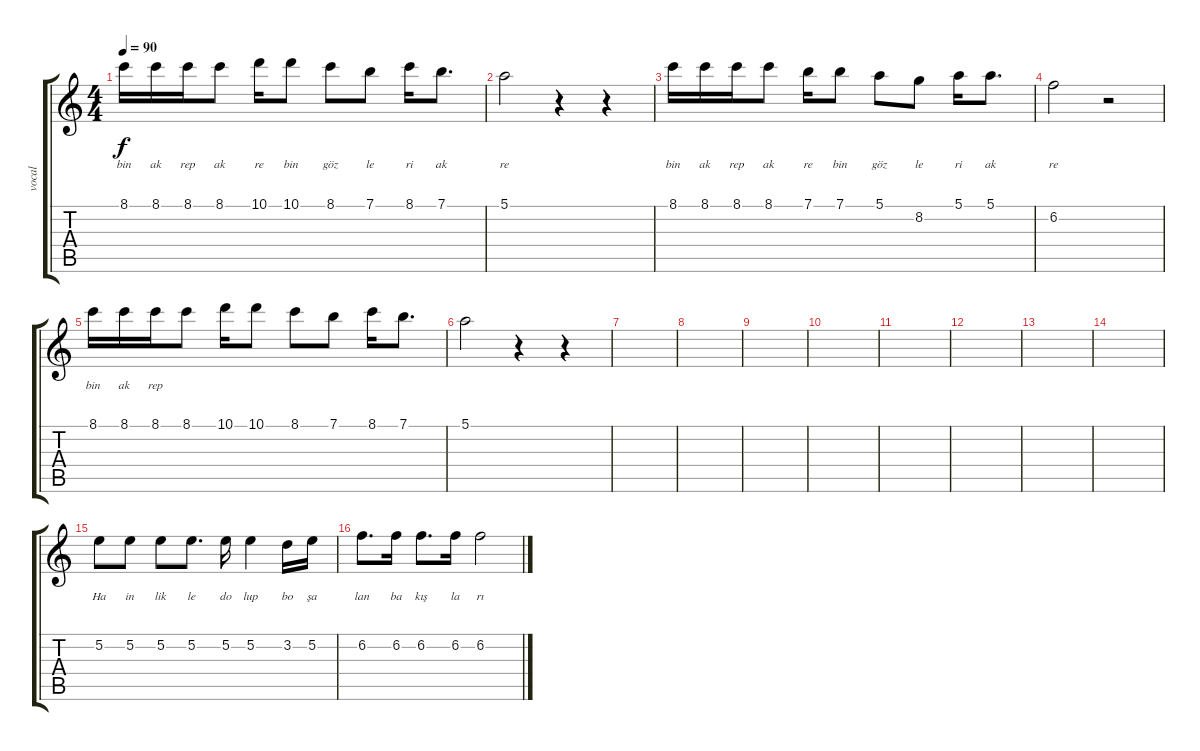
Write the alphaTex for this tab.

\track ("vocal" "vocal") {instrument electricguitarjazz}
\staff {score tabs}
\tuning (E4 B3 G3 D3 A2 E2) {hide}
\ts (4 4)
\tempo 90
\clef g2
\ks c
8.1.16{lyrics (0 "bin") lyrics (1 "") lyrics (2 "") lyrics (3 "") lyrics (4 "") dy f} 8.1.16{lyrics (0 "ak") lyrics (1 "") lyrics (2 "") lyrics (3 "") lyrics (4 "")} 8.1.16{lyrics (0 "rep") lyrics (1 "") lyrics (2 "") lyrics (3 "") lyrics (4 "")} 8.1.8{lyrics (0 "ak") lyrics (1 "") lyrics (2 "") lyrics (3 "") lyrics (4 "")} 10.1.16{lyrics (0 "re") lyrics (1 "") lyrics (2 "") lyrics (3 "") lyrics (4 "")} 10.1.8{lyrics (0 "bin") lyrics (1 "") lyrics (2 "") lyrics (3 "") lyrics (4 "")} 8.1.8{lyrics (0 "göz") lyrics (1 "") lyrics (2 "") lyrics (3 "") lyrics (4 "")} 7.1.8{lyrics (0 "le") lyrics (1 "") lyrics (2 "") lyrics (3 "") lyrics (4 "")} 8.1.16{lyrics (0 "ri") lyrics (1 "") lyrics (2 "") lyrics (3 "") lyrics (4 "")} 7.1.8{d lyrics (0 "ak") lyrics (1 "") lyrics (2 "") lyrics (3 "") lyrics (4 "")} |
5.1.2{lyrics (0 "re") lyrics (1 "") lyrics (2 "") lyrics (3 "") lyrics (4 "")} r.4 r.4 |
8.1.16{lyrics (0 "bin") lyrics (1 "") lyrics (2 "") lyrics (3 "") lyrics (4 "")} 8.1.16{lyrics (0 "ak") lyrics (1 "") lyrics (2 "") lyrics (3 "") lyrics (4 "")} 8.1.16{lyrics (0 "rep") lyrics (1 "") lyrics (2 "") lyrics (3 "") lyrics (4 "")} 8.1.8{lyrics (0 "ak") lyrics (1 "") lyrics (2 "") lyrics (3 "") lyrics (4 "")} 7.1.16{lyrics (0 "re") lyrics (1 "") lyrics (2 "") lyrics (3 "") lyrics (4 "")} 7.1.8{lyrics (0 "bin") lyrics (1 "") lyrics (2 "") lyrics (3 "") lyrics (4 "")} 5.1.8{lyrics (0 "göz") lyrics (1 "") lyrics (2 "") lyrics (3 "") lyrics (4 "")} 8.2.8{lyrics (0 "le") lyrics (1 "") lyrics (2 "") lyrics (3 "") lyrics (4 "")} 5.1.16{lyrics (0 "ri") lyrics (1 "") lyrics (2 "") lyrics (3 "") lyrics (4 "")} 5.1.8{d lyrics (0 "ak") lyrics (1 "") lyrics (2 "") lyrics (3 "") lyrics (4 "")} |
6.2.2{lyrics (0 "re") lyrics (1 "") lyrics (2 "") lyrics (3 "") lyrics (4 "")} r.2 |
8.1.16{lyrics (0 "bin") lyrics (1 "") lyrics (2 "") lyrics (3 "") lyrics (4 "")} 8.1.16{lyrics (0 "ak") lyrics (1 "") lyrics (2 "") lyrics (3 "") lyrics (4 "")} 8.1.16{lyrics (0 "rep") lyrics (1 "") lyrics (2 "") lyrics (3 "") lyrics (4 "")} 8.1.8{lyrics (0 "") lyrics (1 "") lyrics (2 "") lyrics (3 "") lyrics (4 "")} 10.1.16{lyrics (0 "") lyrics (1 "") lyrics (2 "") lyrics (3 "") lyrics (4 "")} 10.1.8{lyrics (0 "") lyrics (1 "") lyrics (2 "") lyrics (3 "") lyrics (4 "")} 8.1.8{lyrics (0 "") lyrics (1 "") lyrics (2 "") lyrics (3 "") lyrics (4 "")} 7.1.8{lyrics (0 "") lyrics (1 "") lyrics (2 "") lyrics (3 "") lyrics (4 "")} 8.1.16{lyrics (0 "") lyrics (1 "") lyrics (2 "") lyrics (3 "") lyrics (4 "")} 7.1.8{d lyrics (0 "") lyrics (1 "") lyrics (2 "") lyrics (3 "") lyrics (4 "")} |
5.1.2{lyrics (0 "") lyrics (1 "") lyrics (2 "") lyrics (3 "") lyrics (4 "")} r.4 r.4 |
|
|
|
|
|
|
|
|
5.2.8{lyrics (0 "") lyrics (1 "Ha") lyrics (2 "") lyrics (3 "") lyrics (4 "")} 5.2.8{lyrics (0 "") lyrics (1 "in") lyrics (2 "") lyrics (3 "") lyrics (4 "")} 5.2.8{lyrics (0 "") lyrics (1 "lik") lyrics (2 "") lyrics (3 "") lyrics (4 "")} 5.2.8{d lyrics (0 "") lyrics (1 "le") lyrics (2 "") lyrics (3 "") lyrics (4 "")} 5.2.16{lyrics (0 "") lyrics (1 "do") lyrics (2 "") lyrics (3 "") lyrics (4 "")} 5.2.4{lyrics (0 "") lyrics (1 "lup") lyrics (2 "") lyrics (3 "") lyrics (4 "")} 3.2.16{lyrics (0 "") lyrics (1 "bo") lyrics (2 "") lyrics (3 "") lyrics (4 "")} 5.2.16{lyrics (0 "") lyrics (1 "şa") lyrics (2 "") lyrics (3 "") lyrics (4 "")} |
6.2.8{d lyrics (0 "") lyrics (1 "lan") lyrics (2 "") lyrics (3 "") lyrics (4 "")} 6.2.16{lyrics (0 "") lyrics (1 "ba") lyrics (2 "") lyrics (3 "") lyrics (4 "")} 6.2.8{d lyrics (0 "") lyrics (1 "kış") lyrics (2 "") lyrics (3 "") lyrics (4 "")} 6.2.16{lyrics (0 "") lyrics (1 "la") lyrics (2 "") lyrics (3 "") lyrics (4 "")} 6.2.2{lyrics (0 "") lyrics (1 "rı") lyrics (2 "") lyrics (3 "") lyrics (4 "")}
